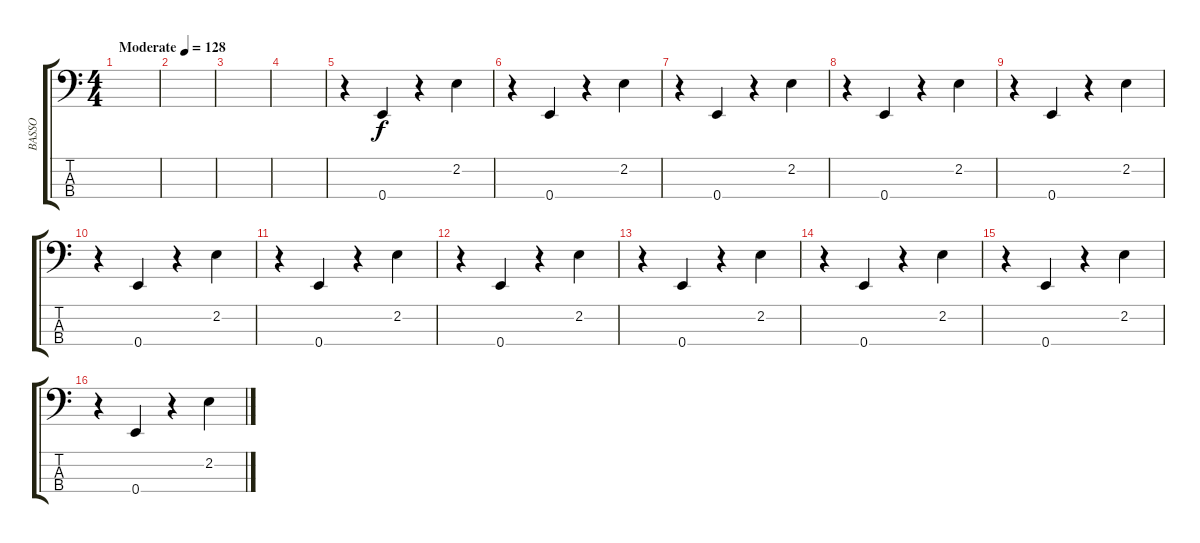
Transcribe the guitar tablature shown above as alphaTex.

\track ("BASSO" "BASSO") {instrument electricbassfinger}
\staff {score tabs}
\tuning (G2 D2 A1 E1) {hide}
\ts (4 4)
\tempo (128 "Moderate")
\clef f4
\ks c
|
|
|
|
r.4 0.4.4 r.4 2.2.4 |
r.4 0.4.4 r.4 2.2.4 |
r.4 0.4.4 r.4 2.2.4 |
r.4 0.4.4 r.4 2.2.4 |
r.4 0.4.4 r.4 2.2.4 |
r.4 0.4.4 r.4 2.2.4 |
r.4 0.4.4 r.4 2.2.4 |
r.4 0.4.4 r.4 2.2.4 |
r.4 0.4.4 r.4 2.2.4 |
r.4 0.4.4 r.4 2.2.4 |
r.4 0.4.4 r.4 2.2.4 |
r.4 0.4.4 r.4 2.2.4
